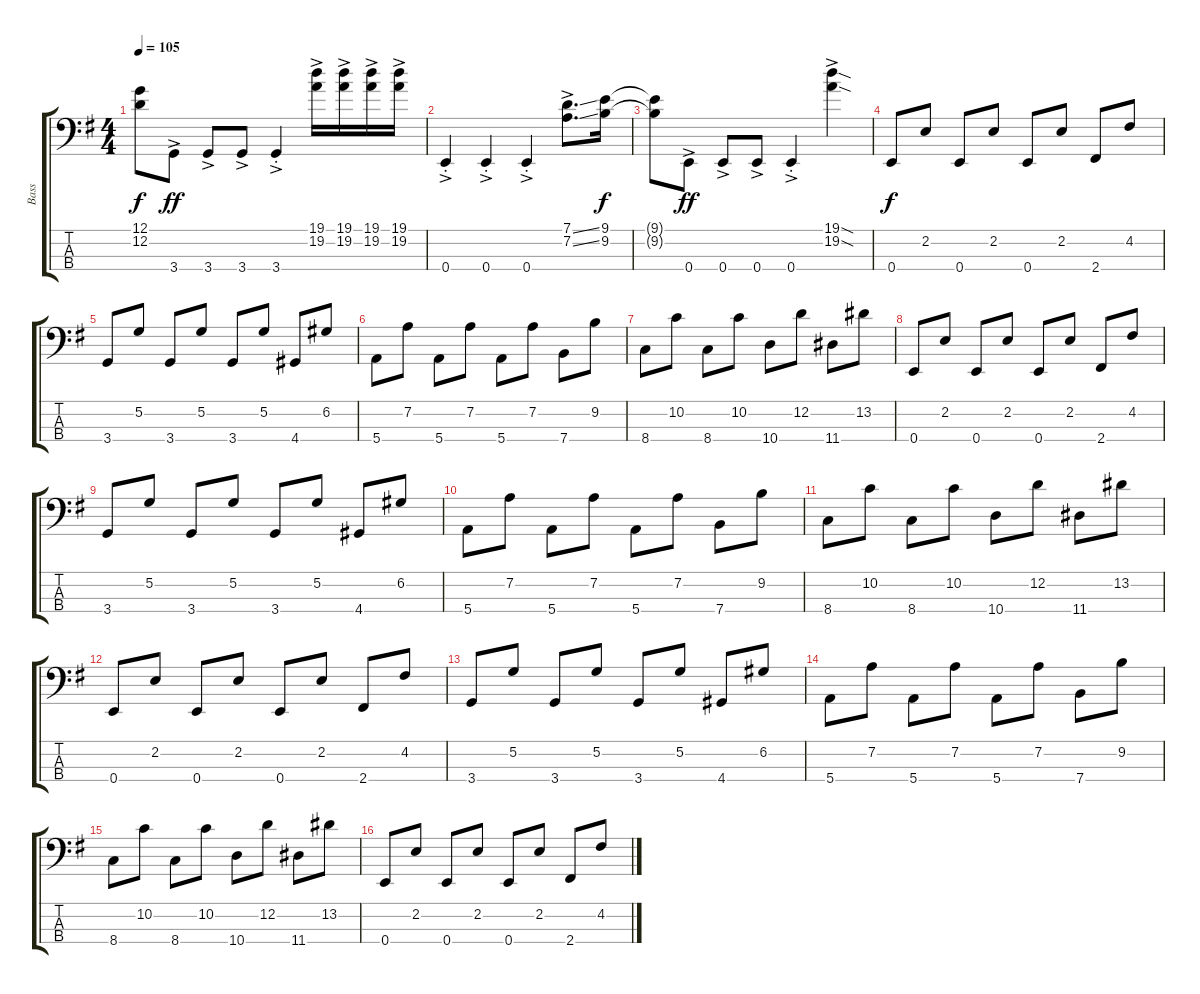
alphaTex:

\track ("Bass" "Bass") {instrument slapbass1}
\staff {score tabs}
\tuning (G2 D2 A1 E1) {hide}
\ts (4 4)
\tempo 105
\clef f4
\ks g
(12.1{t} 12.2{t}).8{dy f} 3.4{ac}.8{dy ff} 3.4{ac}.8 3.4{ac}.8 3.4{ac st}.4 (19.1{ac} 19.2{ac}).16 (19.1{ac} 19.2{ac}).16 (19.1{ac} 19.2{ac}).16 (19.1{ac} 19.2{ac}).16 |
0.4{ac st}.4 0.4{ac st}.4 0.4{ac st}.4 (7.1{ss ac} 7.2{ss ac}).8{d} (9.1 9.2).16{dy f} |
(9.1{t} 9.2{t}).8 0.4{ac}.8{dy ff} 0.4{ac}.8 0.4{ac}.8 0.4{ac st}.4 (19.1{sod ac} 19.2{sod ac}).4 |
0.4.8{dy f} 2.2.8 0.4.8 2.2.8 0.4.8 2.2.8 2.4.8 4.2.8 |
3.4.8 5.2.8 3.4.8 5.2.8 3.4.8 5.2.8 4.4.8 6.2.8 |
5.4.8 7.2.8 5.4.8 7.2.8 5.4.8 7.2.8 7.4.8 9.2.8 |
8.4.8 10.2.8 8.4.8 10.2.8 10.4.8 12.2.8 11.4.8 13.2.8 |
0.4.8 2.2.8 0.4.8 2.2.8 0.4.8 2.2.8 2.4.8 4.2.8 |
3.4.8 5.2.8 3.4.8 5.2.8 3.4.8 5.2.8 4.4.8 6.2.8 |
5.4.8 7.2.8 5.4.8 7.2.8 5.4.8 7.2.8 7.4.8 9.2.8 |
8.4.8 10.2.8 8.4.8 10.2.8 10.4.8 12.2.8 11.4.8 13.2.8 |
0.4.8 2.2.8 0.4.8 2.2.8 0.4.8 2.2.8 2.4.8 4.2.8 |
3.4.8 5.2.8 3.4.8 5.2.8 3.4.8 5.2.8 4.4.8 6.2.8 |
5.4.8 7.2.8 5.4.8 7.2.8 5.4.8 7.2.8 7.4.8 9.2.8 |
8.4.8 10.2.8 8.4.8 10.2.8 10.4.8 12.2.8 11.4.8 13.2.8 |
0.4.8 2.2.8 0.4.8 2.2.8 0.4.8 2.2.8 2.4.8 4.2.8
